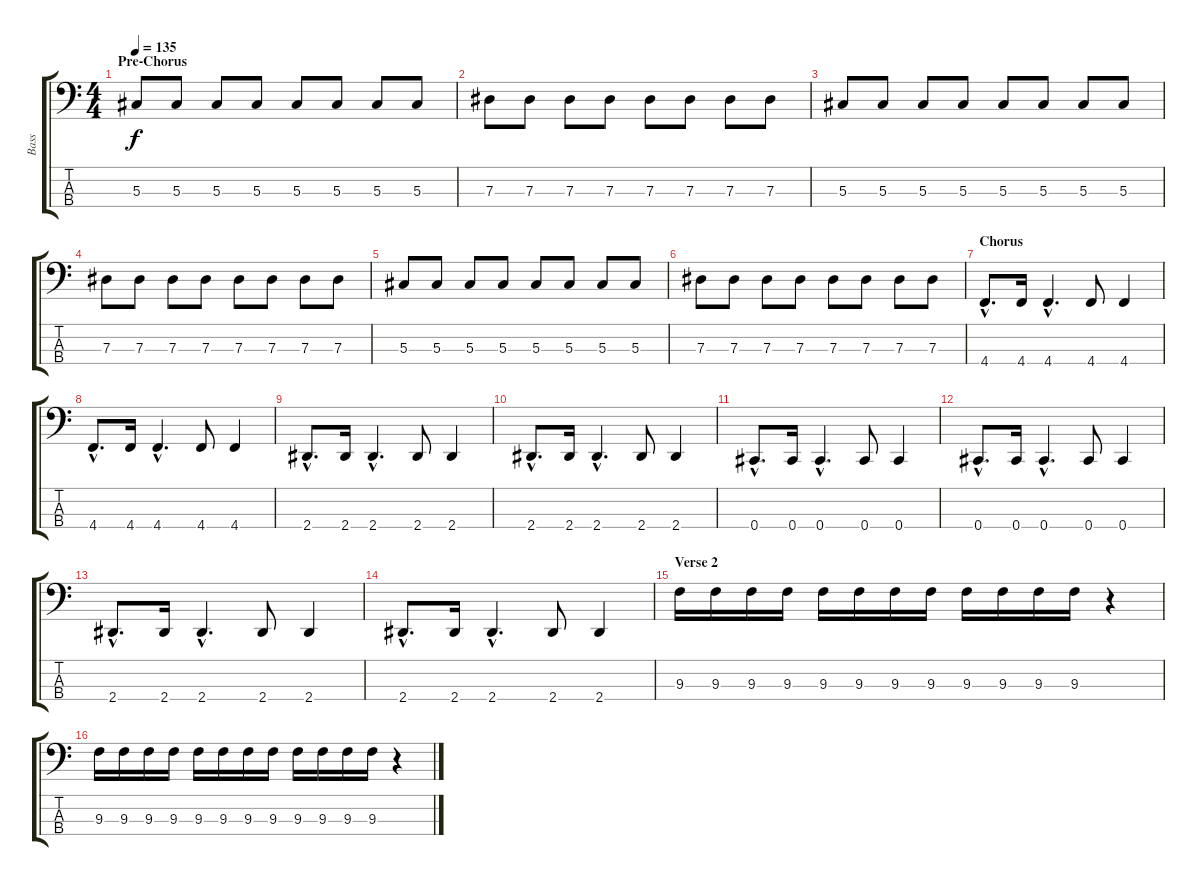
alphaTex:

\track ("Bass" "Bass") {instrument electricbassfinger}
\staff {score tabs}
\tuning (Gb2 Db2 Ab1 Db1) {hide}
\ts (4 4)
\section ("" "Pre-Chorus")
\tempo 135
\clef f4
\ks c
5.3.8{dy f} 5.3.8 5.3.8 5.3.8 5.3.8 5.3.8 5.3.8 5.3.8 |
7.3.8 7.3.8 7.3.8 7.3.8 7.3.8 7.3.8 7.3.8 7.3.8 |
5.3.8 5.3.8 5.3.8 5.3.8 5.3.8 5.3.8 5.3.8 5.3.8 |
7.3.8 7.3.8 7.3.8 7.3.8 7.3.8 7.3.8 7.3.8 7.3.8 |
5.3.8 5.3.8 5.3.8 5.3.8 5.3.8 5.3.8 5.3.8 5.3.8 |
7.3.8 7.3.8 7.3.8 7.3.8 7.3.8 7.3.8 7.3.8 7.3.8 |
\section ("" "Chorus")
4.4{hac}.8{d} 4.4.16 4.4{hac}.4{d} 4.4.8 4.4.4 |
4.4{hac}.8{d} 4.4.16 4.4{hac}.4{d} 4.4.8 4.4.4 |
2.4{hac}.8{d} 2.4.16 2.4{hac}.4{d} 2.4.8 2.4.4 |
2.4{hac}.8{d} 2.4.16 2.4{hac}.4{d} 2.4.8 2.4.4 |
0.4{hac}.8{d} 0.4.16 0.4{hac}.4{d} 0.4.8 0.4.4 |
0.4{hac}.8{d} 0.4.16 0.4{hac}.4{d} 0.4.8 0.4.4 |
2.4{hac}.8{d} 2.4.16 2.4{hac}.4{d} 2.4.8 2.4.4 |
2.4{hac}.8{d} 2.4.16 2.4{hac}.4{d} 2.4.8 2.4.4 |
\section ("" "Verse 2")
9.3.16 9.3.16 9.3.16 9.3.16 9.3.16 9.3.16 9.3.16 9.3.16 9.3.16 9.3.16 9.3.16 9.3.16 r.4 |
9.3.16 9.3.16 9.3.16 9.3.16 9.3.16 9.3.16 9.3.16 9.3.16 9.3.16 9.3.16 9.3.16 9.3.16 r.4
